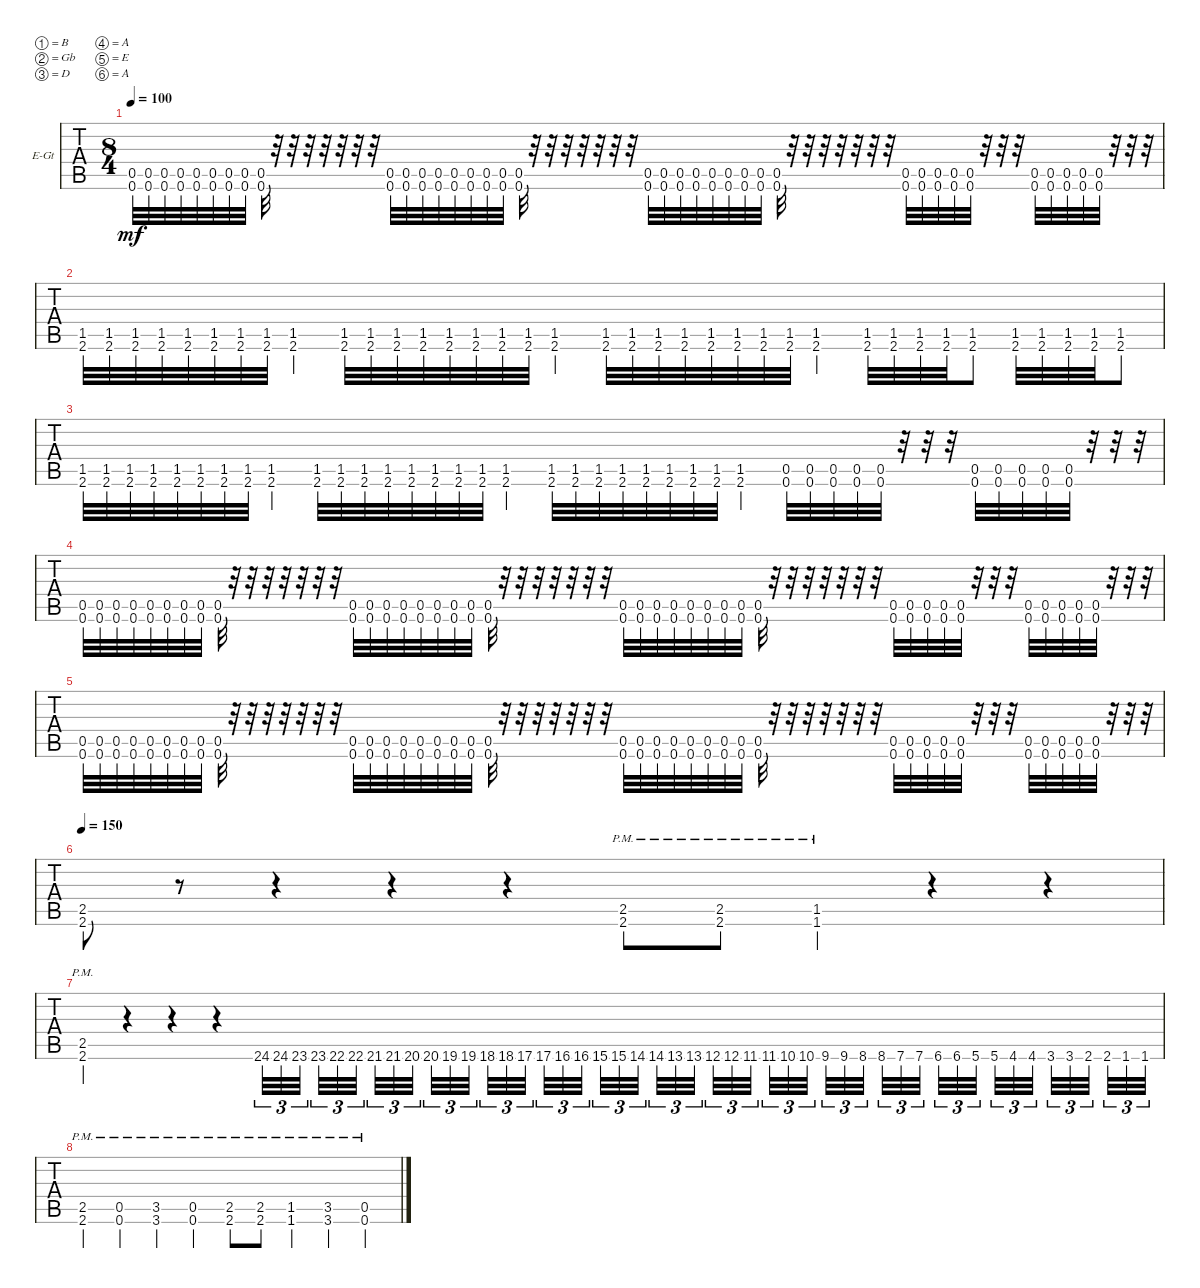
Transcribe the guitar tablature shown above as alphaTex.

\defaultSystemsLayout 4
\bracketExtendMode groupsimilarinstruments
\firstSystemTrackNameOrientation horizontal
\otherSystemsTrackNameOrientation horizontal
\track ("Electric Guitar" "E-Gt") {instrument distortionguitar}
\staff {tabs}
\tuning (B3 Gb3 D3 A2 E2 A1)
\ts (8 4)
\tempo 100
\clef g2
\ks c
(0.6 0.5).32{dy mf} (0.6 0.5).32 (0.6 0.5).32 (0.6 0.5).32 (0.6 0.5).32 (0.6 0.5).32 (0.6 0.5).32 (0.6 0.5).32 (0.6 0.5).32 r.32 r.32 r.32 r.32 r.32 r.32 r.32 (0.6 0.5).32 (0.6 0.5).32 (0.6 0.5).32 (0.6 0.5).32 (0.6 0.5).32 (0.6 0.5).32 (0.6 0.5).32 (0.6 0.5).32 (0.6 0.5).32 r.32 r.32 r.32 r.32 r.32 r.32 r.32 (0.6 0.5).32 (0.6 0.5).32 (0.6 0.5).32 (0.6 0.5).32 (0.6 0.5).32 (0.6 0.5).32 (0.6 0.5).32 (0.6 0.5).32 (0.6 0.5).32 r.32 r.32 r.32 r.32 r.32 r.32 r.32 (0.6 0.5).32 (0.6 0.5).32 (0.6 0.5).32 (0.6 0.5).32 (0.6 0.5).32 r.32 r.32 r.32 (0.6 0.5).32 (0.6 0.5).32 (0.6 0.5).32 (0.6 0.5).32 (0.6 0.5).32 r.32 r.32 r.32 |
(2.6 1.5).32 (2.6 1.5).32 (2.6 1.5).32 (2.6 1.5).32 (2.6 1.5).32 (2.6 1.5).32 (2.6 1.5).32 (2.6 1.5).32 (1.5 2.6).4 (2.6 1.5).32 (2.6 1.5).32 (2.6 1.5).32 (2.6 1.5).32 (2.6 1.5).32 (2.6 1.5).32 (2.6 1.5).32 (2.6 1.5).32 (1.5 2.6).4 (2.6 1.5).32 (2.6 1.5).32 (2.6 1.5).32 (2.6 1.5).32 (2.6 1.5).32 (2.6 1.5).32 (2.6 1.5).32 (2.6 1.5).32 (1.5 2.6).4 (2.6 1.5).32 (2.6 1.5).32 (2.6 1.5).32 (2.6 1.5).32 (2.6 1.5).8 (2.6 1.5).32 (2.6 1.5).32 (2.6 1.5).32 (2.6 1.5).32 (2.6 1.5).8 |
(2.6 1.5).32 (2.6 1.5).32 (2.6 1.5).32 (2.6 1.5).32 (2.6 1.5).32 (2.6 1.5).32 (2.6 1.5).32 (2.6 1.5).32 (1.5 2.6).4 (2.6 1.5).32 (2.6 1.5).32 (2.6 1.5).32 (2.6 1.5).32 (2.6 1.5).32 (2.6 1.5).32 (2.6 1.5).32 (2.6 1.5).32 (1.5 2.6).4 (2.6 1.5).32 (2.6 1.5).32 (2.6 1.5).32 (2.6 1.5).32 (2.6 1.5).32 (2.6 1.5).32 (2.6 1.5).32 (2.6 1.5).32 (1.5 2.6).4 (0.6 0.5).32 (0.6 0.5).32 (0.6 0.5).32 (0.6 0.5).32 (0.6 0.5).32 r.32 r.32 r.32 (0.6 0.5).32 (0.6 0.5).32 (0.6 0.5).32 (0.6 0.5).32 (0.6 0.5).32 r.32 r.32 r.32 |
(0.6 0.5).32 (0.6 0.5).32 (0.6 0.5).32 (0.6 0.5).32 (0.6 0.5).32 (0.6 0.5).32 (0.6 0.5).32 (0.6 0.5).32 (0.6 0.5).32 r.32 r.32 r.32 r.32 r.32 r.32 r.32 (0.6 0.5).32 (0.6 0.5).32 (0.6 0.5).32 (0.6 0.5).32 (0.6 0.5).32 (0.6 0.5).32 (0.6 0.5).32 (0.6 0.5).32 (0.6 0.5).32 r.32 r.32 r.32 r.32 r.32 r.32 r.32 (0.6 0.5).32 (0.6 0.5).32 (0.6 0.5).32 (0.6 0.5).32 (0.6 0.5).32 (0.6 0.5).32 (0.6 0.5).32 (0.6 0.5).32 (0.6 0.5).32 r.32 r.32 r.32 r.32 r.32 r.32 r.32 (0.6 0.5).32 (0.6 0.5).32 (0.6 0.5).32 (0.6 0.5).32 (0.6 0.5).32 r.32 r.32 r.32 (0.6 0.5).32 (0.6 0.5).32 (0.6 0.5).32 (0.6 0.5).32 (0.6 0.5).32 r.32 r.32 r.32 |
(0.6 0.5).32 (0.6 0.5).32 (0.6 0.5).32 (0.6 0.5).32 (0.6 0.5).32 (0.6 0.5).32 (0.6 0.5).32 (0.6 0.5).32 (0.6 0.5).32 r.32 r.32 r.32 r.32 r.32 r.32 r.32 (0.6 0.5).32 (0.6 0.5).32 (0.6 0.5).32 (0.6 0.5).32 (0.6 0.5).32 (0.6 0.5).32 (0.6 0.5).32 (0.6 0.5).32 (0.6 0.5).32 r.32 r.32 r.32 r.32 r.32 r.32 r.32 (0.6 0.5).32 (0.6 0.5).32 (0.6 0.5).32 (0.6 0.5).32 (0.6 0.5).32 (0.6 0.5).32 (0.6 0.5).32 (0.6 0.5).32 (0.6 0.5).32 r.32 r.32 r.32 r.32 r.32 r.32 r.32 (0.6 0.5).32 (0.6 0.5).32 (0.6 0.5).32 (0.6 0.5).32 (0.6 0.5).32 r.32 r.32 r.32 (0.6 0.5).32 (0.6 0.5).32 (0.6 0.5).32 (0.6 0.5).32 (0.6 0.5).32 r.32 r.32 r.32 |
\tempo 150
(2.6 2.5).8 r.8 r.4 r.4 r.4 (2.6{pm} 2.5{pm}).8 (2.6{pm} 2.5{pm}).8 (1.6{pm} 1.5{pm}).4 r.4 r.4 |
(2.6{pm} 2.5{pm}).4 r.4 r.4 r.4 24.6.32{tu (3 2)} 24.6.32{tu (3 2)} 23.6.32{tu (3 2)} 23.6.32{tu (3 2)} 22.6.32{tu (3 2)} 22.6.32{tu (3 2)} 21.6.32{tu (3 2)} 21.6.32{tu (3 2)} 20.6.32{tu (3 2)} 20.6.32{tu (3 2)} 19.6.32{tu (3 2)} 19.6.32{tu (3 2)} 18.6.32{tu (3 2)} 18.6.32{tu (3 2)} 17.6.32{tu (3 2)} 17.6.32{tu (3 2)} 16.6.32{tu (3 2)} 16.6.32{tu (3 2)} 15.6.32{tu (3 2)} 15.6.32{tu (3 2)} 14.6.32{tu (3 2)} 14.6.32{tu (3 2)} 13.6.32{tu (3 2)} 13.6.32{tu (3 2)} 12.6.32{tu (3 2)} 12.6.32{tu (3 2)} 11.6.32{tu (3 2)} 11.6.32{tu (3 2)} 10.6.32{tu (3 2)} 10.6.32{tu (3 2)} 9.6.32{tu (3 2)} 9.6.32{tu (3 2)} 8.6.32{tu (3 2)} 8.6.32{tu (3 2)} 7.6.32{tu (3 2)} 7.6.32{tu (3 2)} 6.6.32{tu (3 2)} 6.6.32{tu (3 2)} 5.6.32{tu (3 2)} 5.6.32{tu (3 2)} 4.6.32{tu (3 2)} 4.6.32{tu (3 2)} 3.6.32{tu (3 2)} 3.6.32{tu (3 2)} 2.6.32{tu (3 2)} 2.6.32{tu (3 2)} 1.6.32{tu (3 2)} 1.6.32{tu (3 2)} |
(2.6{pm} 2.5{pm}).4 (0.6{pm} 0.5{pm}).4 (3.6{pm} 3.5{pm}).4 (0.6{pm} 0.5{pm}).4 (2.6{pm} 2.5{pm}).8 (2.6{pm} 2.5{pm}).8 (1.6{pm} 1.5{pm}).4 (3.6{pm} 3.5{pm}).4 (0.6{pm} 0.5{pm}).4
